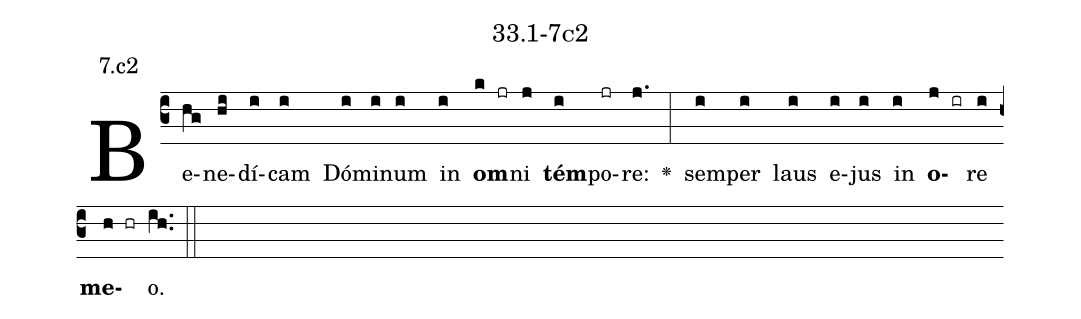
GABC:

name: 33.1-7c2;
annotation: 7.c2;
%%
(c3)Be(hg)ne(hi)dí(i)cam(i) Dó(i)mi(i)num(i) in(i) <b>om</b>(k jr)ni(j) <b>tém</b>(i)po(jr)re:(j.) <v>\greheightstar</v>(:) sem(i)per(i) laus(i) e(i)jus(i) in(i) <b>o</b>(j ir)re(i) <b>me</b>(h hr)o.(ih..) (::)


%E(i) u(i) o(j) u(i) a(h) e.(ih..) (::)
